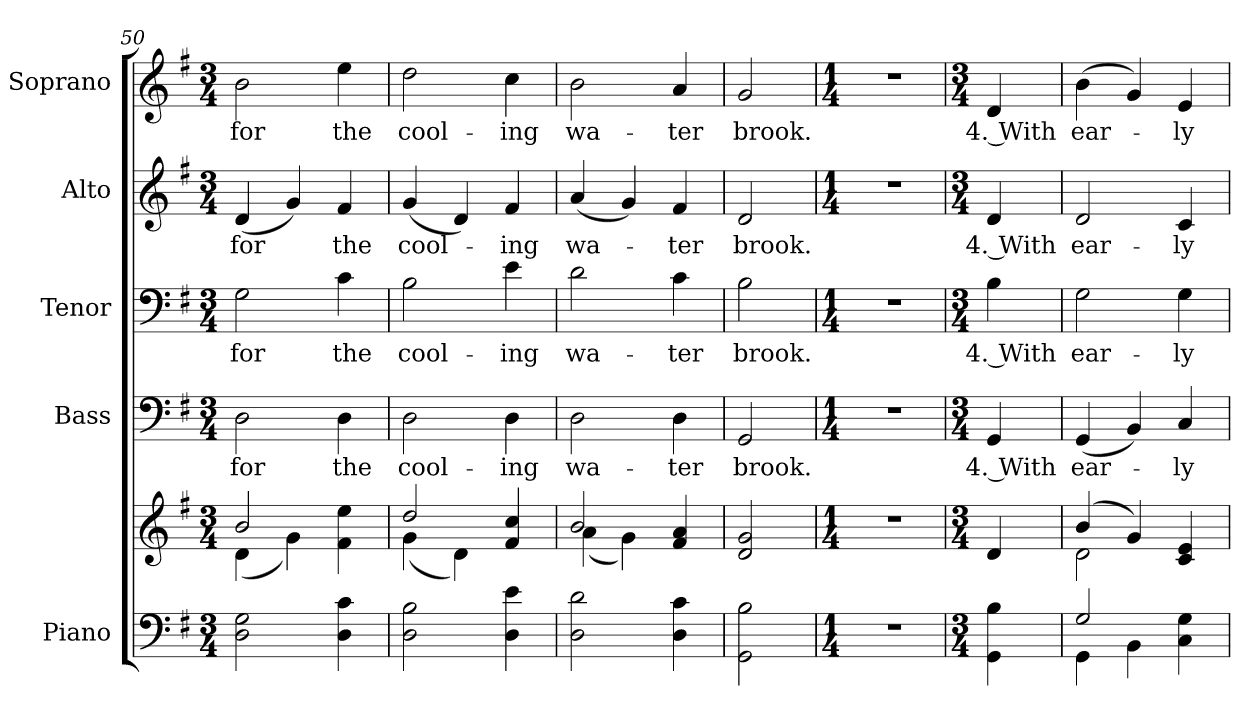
**kern	**kern	**kern	**text	**kern	**text	**kern	**text	**kern	**text
*part5	*part5	*part4	*part4	*part3	*part3	*part2	*part2	*part1	*part1
*staff6	*staff5	*staff4	*staff4	*staff3	*staff3	*staff2	*staff2	*staff1	*staff1
*I"Piano	*	*I"Bass	*	*I"Tenor	*	*I"Alto	*	*I"Soprano	*
*I'Pno.	*	*I'B.	*	*I'T.	*	*I'A.	*	*I'S.	*
*clefF4	*clefG2	*clefF4	*	*clefF4	*	*clefG2	*	*clefG2	*
*k[f#]	*k[f#]	*k[f#]	*	*k[f#]	*	*k[f#]	*	*k[f#]	*
*G:	*G:	*G:	*	*G:	*	*G:	*	*G:	*
*M3/4	*M3/4	*M3/4	*	*M3/4	*	*M3/4	*	*M3/4	*
=50	=50	=50	=50	=50	=50	=50	=50	=50	=50
*	*^	*	*	*	*	*	*	*	*
!	!	!	!	!LO:LY:b:color=#000000	!	!	!	!	!	!
!	!	!	!	!	!	!LO:LY:b:color=#000000	!	!	!	!
!	!	!	!	!	!	!	!	!LO:LY:b:color=#000000	!	!
!	!	!	!	!	!	!	!	!	!	!LO:LY:b:color=#000000
2Di\ 2Gi	2bi/	(4di\	2Di\	for	2Gi\	for	(4di/	for	2bi\	for
.	.	4gi\)	.	.	.	.	4gi/)	.	.	.
!	!	!	!	!LO:LY:b:color=#000000	!	!	!	!	!	!
!	!	!	!	!	!	!LO:LY:b:color=#000000	!	!	!	!
!	!	!	!	!	!	!	!	!LO:LY:b:color=#000000	!	!
!	!	!	!	!	!	!	!	!	!	!LO:LY:b:color=#000000
4Di\ 4ci	4f#i\ 4eei	4ryy	4Di\	the	4ci\	the	4f#i/	the	4eei\	the
=51	=51	=51	=51	=51	=51	=51	=51	=51	=51	=51
!	!	!	!	!LO:LY:b:color=#000000	!	!	!	!	!	!
!	!	!	!	!	!	!LO:LY:b:color=#000000	!	!	!	!
!	!	!	!	!	!	!	!	!LO:LY:b:color=#000000	!	!
!	!	!	!	!	!	!	!	!	!	!LO:LY:b:color=#000000
2Di\ 2Bi	2ddi/	(4gi\	2Di\	cool-	2Bi\	cool-	(4gi/	cool-	2ddi\	cool-
.	.	4di\)	.	.	.	.	4di/)	.	.	.
!	!	!	!	!LO:LY:b:color=#000000	!	!	!	!	!	!
!	!	!	!	!	!	!LO:LY:b:color=#000000	!	!	!	!
!	!	!	!	!	!	!	!	!LO:LY:b:color=#000000	!	!
!	!	!	!	!	!	!	!	!	!	!LO:LY:b:color=#000000
4Di\ 4ei	4f#i/ 4cci	4ryy	4Di\	-ing	4ei\	-ing	4f#i/	-ing	4cci\	-ing
=52	=52	=52	=52	=52	=52	=52	=52	=52	=52	=52
!	!	!	!	!LO:LY:b:color=#000000	!	!	!	!	!	!
!	!	!	!	!	!	!LO:LY:b:color=#000000	!	!	!	!
!	!	!	!	!	!	!	!	!LO:LY:b:color=#000000	!	!
!	!	!	!	!	!	!	!	!	!	!LO:LY:b:color=#000000
2Di\ 2di	2bi/	(4ai\	2Di\	wa-	2di\	wa-	(4ai/	wa-	2bi\	wa-
.	.	4gi\)	.	.	.	.	4gi/)	.	.	.
!	!	!	!	!LO:LY:b:color=#000000	!	!	!	!	!	!
!	!	!	!	!	!	!LO:LY:b:color=#000000	!	!	!	!
!	!	!	!	!	!	!	!	!LO:LY:b:color=#000000	!	!
!	!	!	!	!	!	!	!	!	!	!LO:LY:b:color=#000000
4Di\ 4ci	4f#i/ 4ai	4ryy	4Di\	-ter	4ci\	-ter	4f#i/	-ter	4ai/	-ter
*	*v	*v	*	*	*	*	*	*	*	*
!!LO:LB:g=z
=53	=53	=53	=53	=53	=53	=53	=53	=53	=53
*	*^	*	*	*	*	*	*	*	*
!	!	!	!	!LO:LY:b:color=#000000	!	!	!	!	!	!
*	*v	*v	*	*	*	*	*	*	*	*
*	*^	*	*	*	*	*	*	*	*
!	!	!	!	!	!	!LO:LY:b:color=#000000	!	!	!	!
*	*v	*v	*	*	*	*	*	*	*	*
*	*^	*	*	*	*	*	*	*	*
!	!	!	!	!	!	!	!	!LO:LY:b:color=#000000	!	!
*	*v	*v	*	*	*	*	*	*	*	*
*	*^	*	*	*	*	*	*	*	*
!	!	!	!	!	!	!	!	!	!	!LO:LY:b:color=#000000
*	*v	*v	*	*	*	*	*	*	*	*
2GGi\ 2Bi	2di/ 2gi	2GGi/	brook.	2Bi\	brook.	2di/	brook.	2gi/	brook.
=54	=54	=54	=54	=54	=54	=54	=54	=54	=54
*M1/4	*M1/4	*M1/4	*	*M1/4	*	*M1/4	*	*M1/4	*
!LO:N:vis=1	!LO:N:vis=1	!LO:N:vis=1	!	!LO:N:vis=1	!	!LO:N:vis=1	!	!LO:N:vis=1	!
4r	4r	4r	.	4r	.	4r	.	4r	.
=55	=55	=55	=55	=55	=55	=55	=55	=55	=55
*M3/4	*M3/4	*M3/4	*	*M3/4	*	*M3/4	*	*M3/4	*
!	!	!	!LO:LY:b:color=#000000	!	!	!	!	!	!
!	!	!	!	!	!LO:LY:b:color=#000000	!	!	!	!
!	!	!	!	!	!	!	!LO:LY:b:color=#000000	!	!
!	!	!	!	!	!	!	!	!	!LO:LY:b:color=#000000
4GGi\ 4Bi	4di/	4GGi/	4. With	4Bi\	4. With	4di/	4. With	4di/	4. With
=56	=56	=56	=56	=56	=56	=56	=56	=56	=56
*^	*^	*	*	*	*	*	*	*	*
!	!	!	!	!	!LO:LY:b:color=#000000	!	!	!	!	!	!
!	!	!	!	!	!	!	!LO:LY:b:color=#000000	!	!	!	!
!	!	!	!	!	!	!	!	!	!LO:LY:b:color=#000000	!	!
!	!	!	!	!	!	!	!	!	!	!	!LO:LY:b:color=#000000
2Gi/	4GGi\	(4bi/	2di\	(4GGi/	ear-	2Gi\	ear-	2di/	ear-	(4bi\	ear-
.	4BBi\	4gi/)	.	4BBi/)	.	.	.	.	.	4gi/)	.
!	!	!	!	!	!LO:LY:b:color=#000000	!	!	!	!	!	!
!	!	!	!	!	!	!	!LO:LY:b:color=#000000	!	!	!	!
!	!	!	!	!	!	!	!	!	!LO:LY:b:color=#000000	!	!
!	!	!	!	!	!	!	!	!	!	!	!LO:LY:b:color=#000000
4Ci\ 4Gi	4ryy	4ci/ 4ei	4ryy	4Ci/	-ly	4Gi\	-ly	4ci/	-ly	4ei/	-ly
*v	*v	*	*	*	*	*	*	*	*	*	*
*	*v	*v	*	*	*	*	*	*	*	*
=	=	=	=	=	=	=	=	=	=
*-	*-	*-	*-	*-	*-	*-	*-	*-	*-
